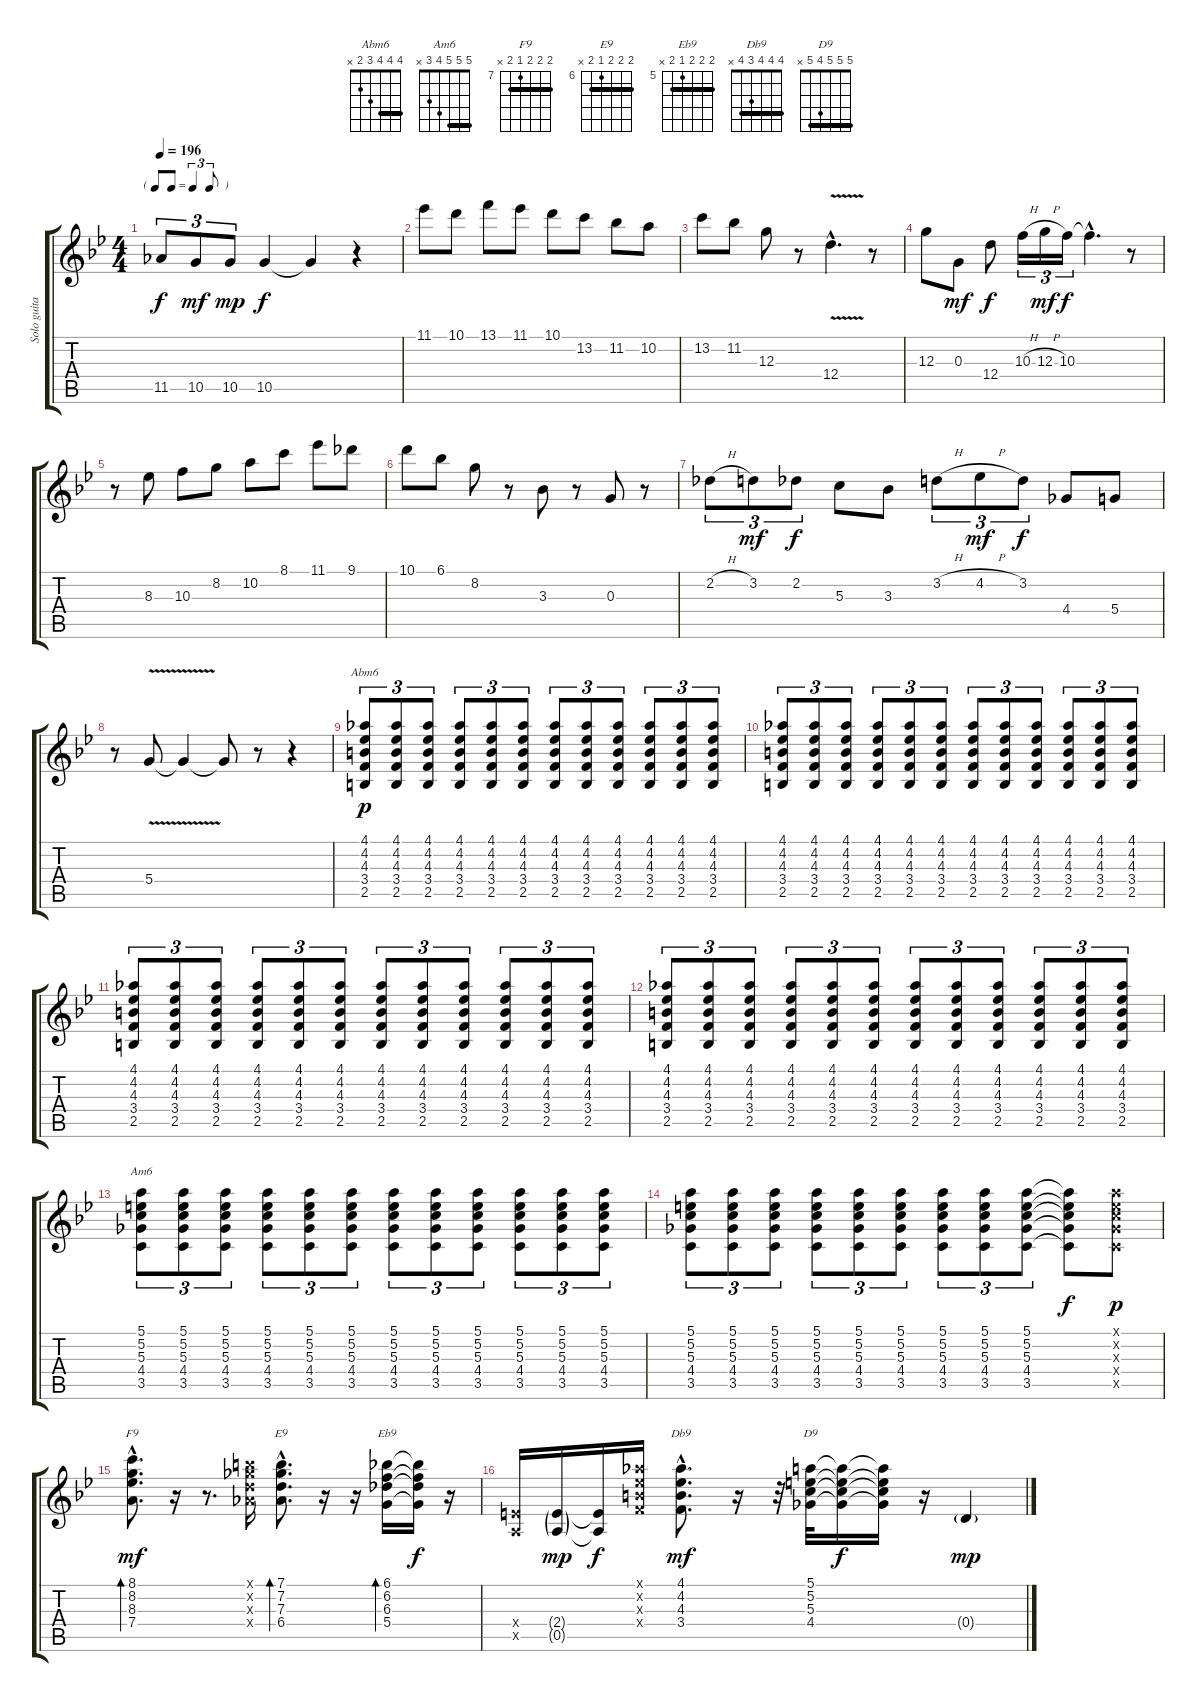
\track ("Solo guitar" "Solo guita") {instrument acousticguitarsteel}
\staff {score tabs}
\tuning (E4 B3 G3 D3 A2 E2) {hide}
\chord ("Abm6" 4 4 4 3 2 x) {barre 4}
\chord ("Am6" 5 5 5 4 3 x) {barre 5}
\chord ("F9" 8 8 8 7 8 x) {firstfret 7 barre 8}
\chord ("E9" 7 7 7 6 7 x) {firstfret 6 barre 7}
\chord ("Eb9" 6 6 6 5 6 x) {firstfret 5 barre 6}
\chord ("Db9" 4 4 4 3 4 x) {barre 4}
\chord ("D9" 5 5 5 4 5 x) {barre 5}
\ts (4 4)
\tf triplet8th
\tempo 196
\clef g2
\ks gminor
11.5.8{tu (3 2) dy f} 10.5.8{tu (3 2) dy mf} 10.5.8{tu (3 2) dy mp} 10.5.4{dy f} 10.5{t}.4 r.4 |
11.1.8 10.1.8 13.1.8 11.1.8 10.1.8 13.2.8 11.2.8 10.2.8 |
13.2.8 11.2.8 12.3.8 r.8 12.4{v hac}.4{d} r.8 |
12.3.8 0.3.8{dy mf} 12.4.8{dy f} 10.3{h}.16{tu (3 2)} 12.3{h}.16{tu (3 2) dy mf} 10.3.16{tu (3 2) dy f} 10.3{hac t}.4{d} r.8 |
r.8 8.3.8 10.3.8 8.2.8 10.2.8 8.1.8 11.1.8 9.1.8 |
10.1.8 6.1.8 8.2.8 r.8 3.3.8 r.8 0.3.8 r.8 |
2.2{h}.8{tu (3 2)} 3.2.8{tu (3 2) dy mf} 2.2.8{tu (3 2) dy f} 5.3.8 3.3.8 3.2{h}.8{tu (3 2)} 4.2{h}.8{tu (3 2) dy mf} 3.2.8{tu (3 2) dy f} 4.4.8 5.4.8 |
r.8 5.4{v}.8 5.4{t}.4 5.4{t}.8 r.8 r.4 |
(4.1 4.2 4.3 3.4 2.5).8{tu (3 2) ch "Abm6" dy p} (4.1 4.2 4.3 3.4 2.5).8{tu (3 2)} (4.1 4.2 4.3 3.4 2.5).8{tu (3 2)} (4.1 4.2 4.3 3.4 2.5).8{tu (3 2)} (4.1 4.2 4.3 3.4 2.5).8{tu (3 2)} (4.1 4.2 4.3 3.4 2.5).8{tu (3 2)} (4.1 4.2 4.3 3.4 2.5).8{tu (3 2)} (4.1 4.2 4.3 3.4 2.5).8{tu (3 2)} (4.1 4.2 4.3 3.4 2.5).8{tu (3 2)} (4.1 4.2 4.3 3.4 2.5).8{tu (3 2)} (4.1 4.2 4.3 3.4 2.5).8{tu (3 2)} (4.1 4.2 4.3 3.4 2.5).8{tu (3 2)} |
(4.1 4.2 4.3 3.4 2.5).8{tu (3 2)} (4.1 4.2 4.3 3.4 2.5).8{tu (3 2)} (4.1 4.2 4.3 3.4 2.5).8{tu (3 2)} (4.1 4.2 4.3 3.4 2.5).8{tu (3 2)} (4.1 4.2 4.3 3.4 2.5).8{tu (3 2)} (4.1 4.2 4.3 3.4 2.5).8{tu (3 2)} (4.1 4.2 4.3 3.4 2.5).8{tu (3 2)} (4.1 4.2 4.3 3.4 2.5).8{tu (3 2)} (4.1 4.2 4.3 3.4 2.5).8{tu (3 2)} (4.1 4.2 4.3 3.4 2.5).8{tu (3 2)} (4.1 4.2 4.3 3.4 2.5).8{tu (3 2)} (4.1 4.2 4.3 3.4 2.5).8{tu (3 2)} |
(4.1 4.2 4.3 3.4 2.5).8{tu (3 2)} (4.1 4.2 4.3 3.4 2.5).8{tu (3 2)} (4.1 4.2 4.3 3.4 2.5).8{tu (3 2)} (4.1 4.2 4.3 3.4 2.5).8{tu (3 2)} (4.1 4.2 4.3 3.4 2.5).8{tu (3 2)} (4.1 4.2 4.3 3.4 2.5).8{tu (3 2)} (4.1 4.2 4.3 3.4 2.5).8{tu (3 2)} (4.1 4.2 4.3 3.4 2.5).8{tu (3 2)} (4.1 4.2 4.3 3.4 2.5).8{tu (3 2)} (4.1 4.2 4.3 3.4 2.5).8{tu (3 2)} (4.1 4.2 4.3 3.4 2.5).8{tu (3 2)} (4.1 4.2 4.3 3.4 2.5).8{tu (3 2)} |
(4.1 4.2 4.3 3.4 2.5).8{tu (3 2)} (4.1 4.2 4.3 3.4 2.5).8{tu (3 2)} (4.1 4.2 4.3 3.4 2.5).8{tu (3 2)} (4.1 4.2 4.3 3.4 2.5).8{tu (3 2)} (4.1 4.2 4.3 3.4 2.5).8{tu (3 2)} (4.1 4.2 4.3 3.4 2.5).8{tu (3 2)} (4.1 4.2 4.3 3.4 2.5).8{tu (3 2)} (4.1 4.2 4.3 3.4 2.5).8{tu (3 2)} (4.1 4.2 4.3 3.4 2.5).8{tu (3 2)} (4.1 4.2 4.3 3.4 2.5).8{tu (3 2)} (4.1 4.2 4.3 3.4 2.5).8{tu (3 2)} (4.1 4.2 4.3 3.4 2.5).8{tu (3 2)} |
(5.1 5.2 5.3 4.4 3.5).8{tu (3 2) ch "Am6"} (5.1 5.2 5.3 4.4 3.5).8{tu (3 2)} (5.1 5.2 5.3 4.4 3.5).8{tu (3 2)} (5.1 5.2 5.3 4.4 3.5).8{tu (3 2)} (5.1 5.2 5.3 4.4 3.5).8{tu (3 2)} (5.1 5.2 5.3 4.4 3.5).8{tu (3 2)} (5.1 5.2 5.3 4.4 3.5).8{tu (3 2)} (5.1 5.2 5.3 4.4 3.5).8{tu (3 2)} (5.1 5.2 5.3 4.4 3.5).8{tu (3 2)} (5.1 5.2 5.3 4.4 3.5).8{tu (3 2)} (5.1 5.2 5.3 4.4 3.5).8{tu (3 2)} (5.1 5.2 5.3 4.4 3.5).8{tu (3 2)} |
(5.1 5.2 5.3 4.4 3.5).8{tu (3 2)} (5.1 5.2 5.3 4.4 3.5).8{tu (3 2)} (5.1 5.2 5.3 4.4 3.5).8{tu (3 2)} (5.1 5.2 5.3 4.4 3.5).8{tu (3 2)} (5.1 5.2 5.3 4.4 3.5).8{tu (3 2)} (5.1 5.2 5.3 4.4 3.5).8{tu (3 2)} (5.1 5.2 5.3 4.4 3.5).8{tu (3 2)} (5.1 5.2 5.3 4.4 3.5).8{tu (3 2)} (5.1 5.2 5.3 4.4 3.5).8{tu (3 2)} (5.1{t} 5.2{t} 5.3{t} 4.4{t} 3.5{t}).8{dy f} (5.1{x} 5.2{x} 5.3{x} 4.4{x} 3.5{x}).8{dy p} |
(8.1{hac} 8.2{hac} 8.3{hac} 7.4{hac}).8{d bd 120 ch "F9" dy mf} r.16 r.8{d} (7.1{x} 7.2{x} 7.3{x} 6.4{x}).16 (7.1{hac} 7.2{hac} 7.3{hac} 6.4{hac}).8{d bd 120 ch "E9"} r.16 r.16 (6.1 6.2 6.3 5.4).16{bd 120 ch "Eb9"} (6.1{t} 6.2{t} 6.3{t} 5.4{t}).16{dy f} r.16 |
(2.4{x} 0.5{x}).16 (2.4{g} 0.5{g}).16{dy mp} (2.4{t} 0.5{t}).16{dy f} (4.1{x} 4.2{x} 4.3{x} 3.4{x}).16 (4.1{hac} 4.2{hac} 4.3{hac} 3.4{hac}).8{d ch "Db9" dy mf} r.16 r.32 (5.1 5.2 5.3 4.4).32{ch "D9"} (5.1{t} 5.2{t} 5.3{t} 4.4{t}).16{dy f} (5.1{t} 5.2{t} 5.3{t} 4.4{t}).16 r.16 0.4{g}.4{dy mp}
